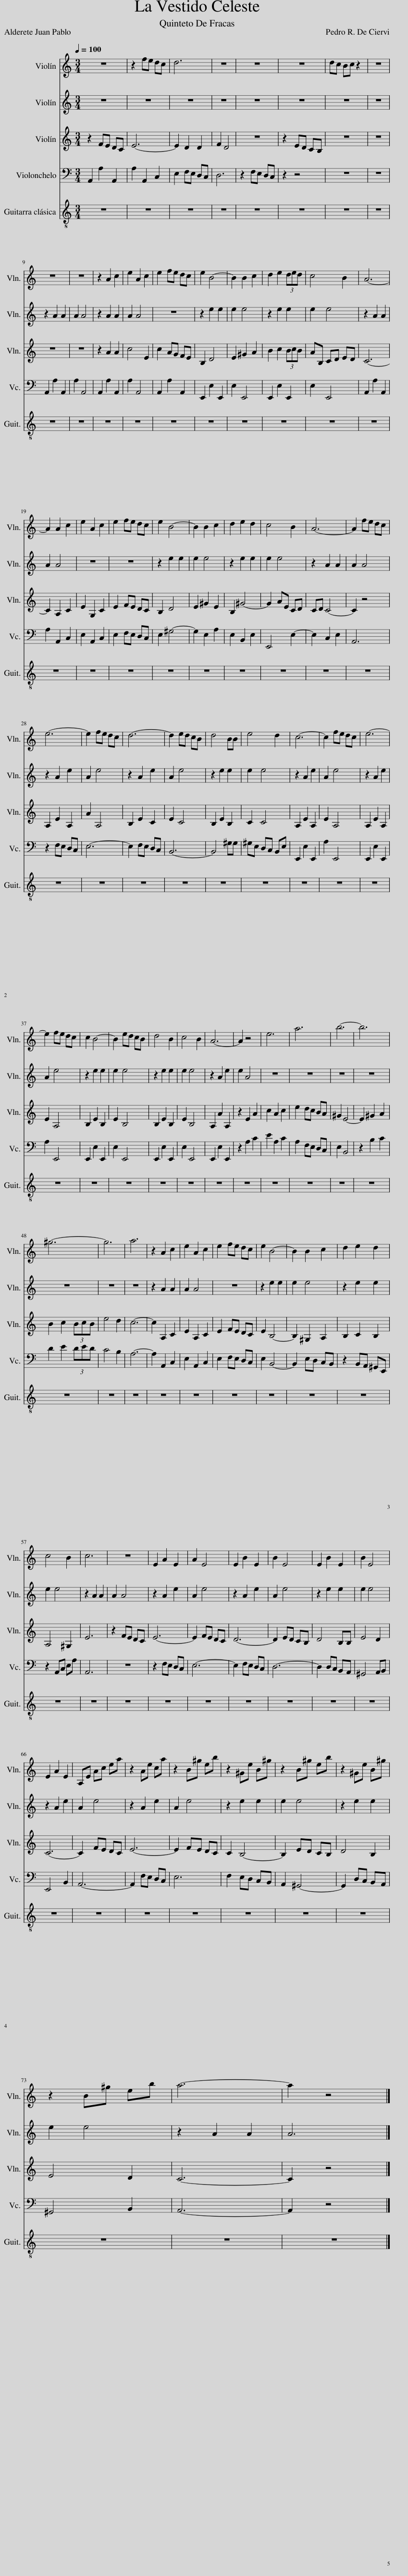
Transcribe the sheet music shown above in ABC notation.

X:1
%%score 1 2 3 4
L:1/8
Q:1/4=100
M:3/4
I:linebreak $
K:C
V:1 treble
V:2 treble
V:3 treble
V:4 bass
V:1
 z6 | z2 fe dc | d6 | z6 | z6 | %5
 z6 | dc Bc z2 | z6 |$ z6 | z6 | %10
 z2 A2 c2 | e2 A2 c2 | e2 fe dc | e2 B4- | B2 B2 c2 | %15
 d2 e2 (3ded | c4 B2 | A6- |$ A2 A2 c2 | e2 A2 c2 | %20
 e2 fe dc | e2 B4- | B2 B2 c2 | d2 e2 d2 | c4 B2 | %25
 A6- | A2 fe dc |$ e6- | e2 fe dc | d6- | %30
 d2 ed cB | d4 BB | e4 d2 | c6- | c2 fe dc | %35
 e6- |$ e2 fe dc | c2 B4- | B2 ed cB | d4 B2 | %40
 c4 B2 | A6- | A2 z4 | e6 | a6 | %45
 b6- | b6 |$ ^g6- | g6 | a6 | %50
 z2 A2 c2 | e2 A2 c2 | e2 fe dc | e2 B4- | B2 B2 c2 | %55
 d2 e2 d2 |$ c4 B2 | c6 | z6 | E2 A2 E2 | %60
 A2 E4 | E2 B2 E2 | B2 E4 | E2 B2 E2 | B2 E4 |$ %65
 E2 A2 E2 | A,E Ac ea | z2 Ae ca | z2 B^g eb | z2 ^Ge B^g | %70
 z2 B^g eb | z2 ^Ge B^g |$ z2 B^g eb | a6- | a2 z4 |] %75
V:2
 z6 | z6 | z6 | z6 | z6 | %5
 z6 | z6 | z6 |$ z2 A2 A2 | A2 A4 | %10
 z2 A2 A2 | A2 A4 | z6 | z2 e2 e2 | e2 e4 | %15
 z2 e2 e2 | e2 e4 | z2 A2 A2 |$ A2 A4 | z6 | %20
 z6 | z2 e2 e2 | e2 e4 | z2 e2 e2 | e2 e4 | %25
 z2 A2 A2 | A2 A4 |$ z2 A2 e2 | A2 e4 | z2 A2 e2 | %30
 A2 e4 | z2 e2 e2 | e2 e4 | z2 A2 e2 | A2 e4 | %35
 z2 A2 e2 |$ A2 e4 | z2 e2 e2 | e2 e4 | z2 e2 e2 | %40
 e2 e4 | z2 A2 e2 | e2 A4 | z6 | z6 | %45
 z6 | z6 |$ z6 | z6 | z6 | %50
 z2 A2 A2 | A2 A4 | z6 | z2 e2 e2 | e2 e4 | %55
 z2 e2 e2 |$ e2 e4 | z2 A2 A2 | A2 A4 | z2 A2 e2 | %60
 A2 e4 | z2 A2 e2 | A2 e4 | z2 e2 e2 | e2 e4 |$ %65
 z2 A2 e2 | A2 e4 | z2 A2 e2 | A2 e4 | z2 e2 e2 | %70
 e2 e4 | z2 e2 e2 |$ e2 e4 | z2 A2 A2 | A6 |] %75
V:3
 z2 FE DC | E6- | E2 D2 D2 | F2 D4 | z6 | %5
 z2 ED CB, | z6 | z6 |$ z6 | z6 | %10
 z2 A2 A2 | c4 E2 | c2 AG FE | B,2 D4 | E2 ^G2 A2 | %15
 B2 c2 (3BcB | AB, CD ED | C6- |$ C2 A,2 C2 | E2 G,2 C2 | %20
 E2 FE DC | B,2 D4 | E2 ^G2 E2 | B,2 ^G4- | G2 AE CD | %25
 CD C4- | C2 z4 |$ A,2 E2 A,2 | A2 A,4 | B,2 E2 C2 | %30
 E2 C4 | B,2 E2 B,2 | C2 C4 | A,2 E2 A,2 | E2 A,4 | %35
 A,2 E2 A,2 |$ E2 A,4 | B,2 E2 B,2 | E2 B,4 | B,2 E2 B,2 | %40
 E2 B,4 | A,2 A2 A,2 | z2 E2 A2 | c2 A2 c2 | e2 dc BA | %45
 ^G2 E4- | E2 ^G2 A2 |$ B2 c2 (3BcB | e4 d2 | c6- | %50
 c2 A,2 C2 | E2 A,2 C2 | E2 FE DC | E2 B,4- | B,2 ^G,2 A,2 | %55
 B,2 C2 B,2 |$ A,4 ^G,2 | E6 | z2 FE DC | E6- | %60
 E2 FE DC | D6- | D2 ED CB, | D4 B,B, | E4 D2 |$ %65
 C6- | C2 FE DC | E6- | E2 FE DC | C2 B,4- | %70
 B,2 ED CB, | D4 B,2 |$ E4 D2 | C6- | C2 z4 |] %75
V:4
 A,,2 A,2 A,,2 | A,2 A,,2 C,2 | E,2 F,E, D,C, | D,6 | z2 F,E, D,C, | %5
 z2 z4 | z6 | z6 |$ A,,2 A,2 A,,2 | A,2 A,,4 | %10
 A,,2 A,2 A,,2 | A,2 A,,4 | A,,2 A,2 A,,2 | E,,2 E,2 E,,2 | E,2 E,,4 | %15
 E,,2 E,2 E,,2 | E,2 E,,4 | A,,2 A,2 A,,2 |$ A,2 A,,2 C,2 | E,2 A,,2 C,2 | %20
 E,2 F,E, D,C, | E,2 ^G,4- | G,2 E,2 A,2 | E,2 B,,2 E,2 | E,,4 E,2- | %25
 E,2 C,2 E,2 | A,,6 |$ z2 F,E, D,C, | E,6- | E,2 F,E, D,C, | %30
 B,,6- | B,,4 ^G,G, | ^G,E, D,C, B,,E, | E,,2 E,2 E,,2 | A,2 E,,4 | %35
 E,,2 E,2 E,,2 |$ A,2 E,,4 | E,,2 E,2 E,,2 | E,2 E,,4 | E,,2 E,2 E,,2 | %40
 E,2 E,,4 | E,,2 E,2 E,,2 | z2 A,2 C2 | E2 A,2 C2 | A,2 F,E, D,C, | %45
 E,2 B,,4 | z2 B,2 C2 |$ D2 E2 (3DED | C4 B,2 | A,6- | %50
 A,2 A,,2 C,2 | E,2 A,,2 C,2 | E,2 F,E, D,C, | E,2 B,,4- | B,,2 E,D, C,B,, | %55
 z2 B,,A,, ^G,,E,, |$ z2 A,,C, E,A, | A,,6 | z6 | z2 F,E, D,C, | %60
 E,6- | E,2 F,E, D,C, | D,6- | D,2 D,C, B,,A,, | ^G,,4 A,,B,, |$ %65
 E,,4 B,,2 | A,,6- | A,,2 F,E, D,C, | E,6 | F,2 E,D, C,B,, | %70
 A,,2 ^G,,4- | G,,2 D,C, B,,A,, |$ ^G,,4 B,,2 | A,,6- | A,,2 z4 |] %75
